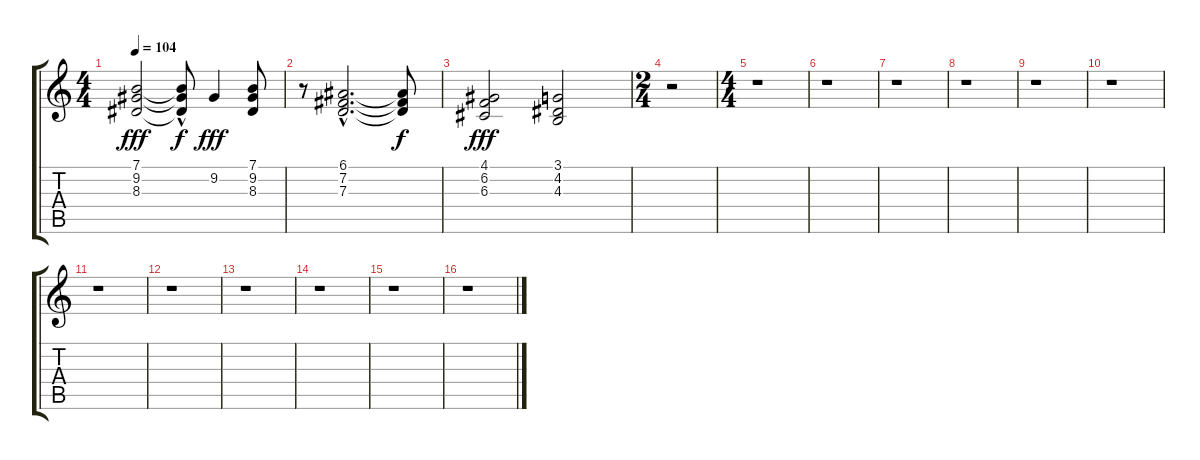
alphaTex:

\track "" {instrument electricpiano2}
\staff {score tabs}
\tuning (E4 B3 G3 D3 A2 E2) {hide}
\ts (4 4)
\tempo 104
\clef g2
\ks c
(7.1 9.2 8.3).2{dy fff} (7.1{hac t} 9.2{t} 8.3{hac t}).8{dy f} 9.2.4{dy fff} (7.1 9.2 8.3).8 |
r.8 (6.1{hac} 7.2{hac} 7.3{hac}).2{d} (6.1{t} 7.2{t} 7.3{t}).8{dy f} |
(4.1 6.2 6.3).2{dy fff} (3.1 4.2 4.3).2 |
\ts (2 4)
r.2 |
\ts (4 4)
r.1 |
r.1 |
r.1 |
r.1 |
r.1 |
r.1 |
r.1 |
r.1 |
r.1 |
r.1 |
r.1 |
r.1
